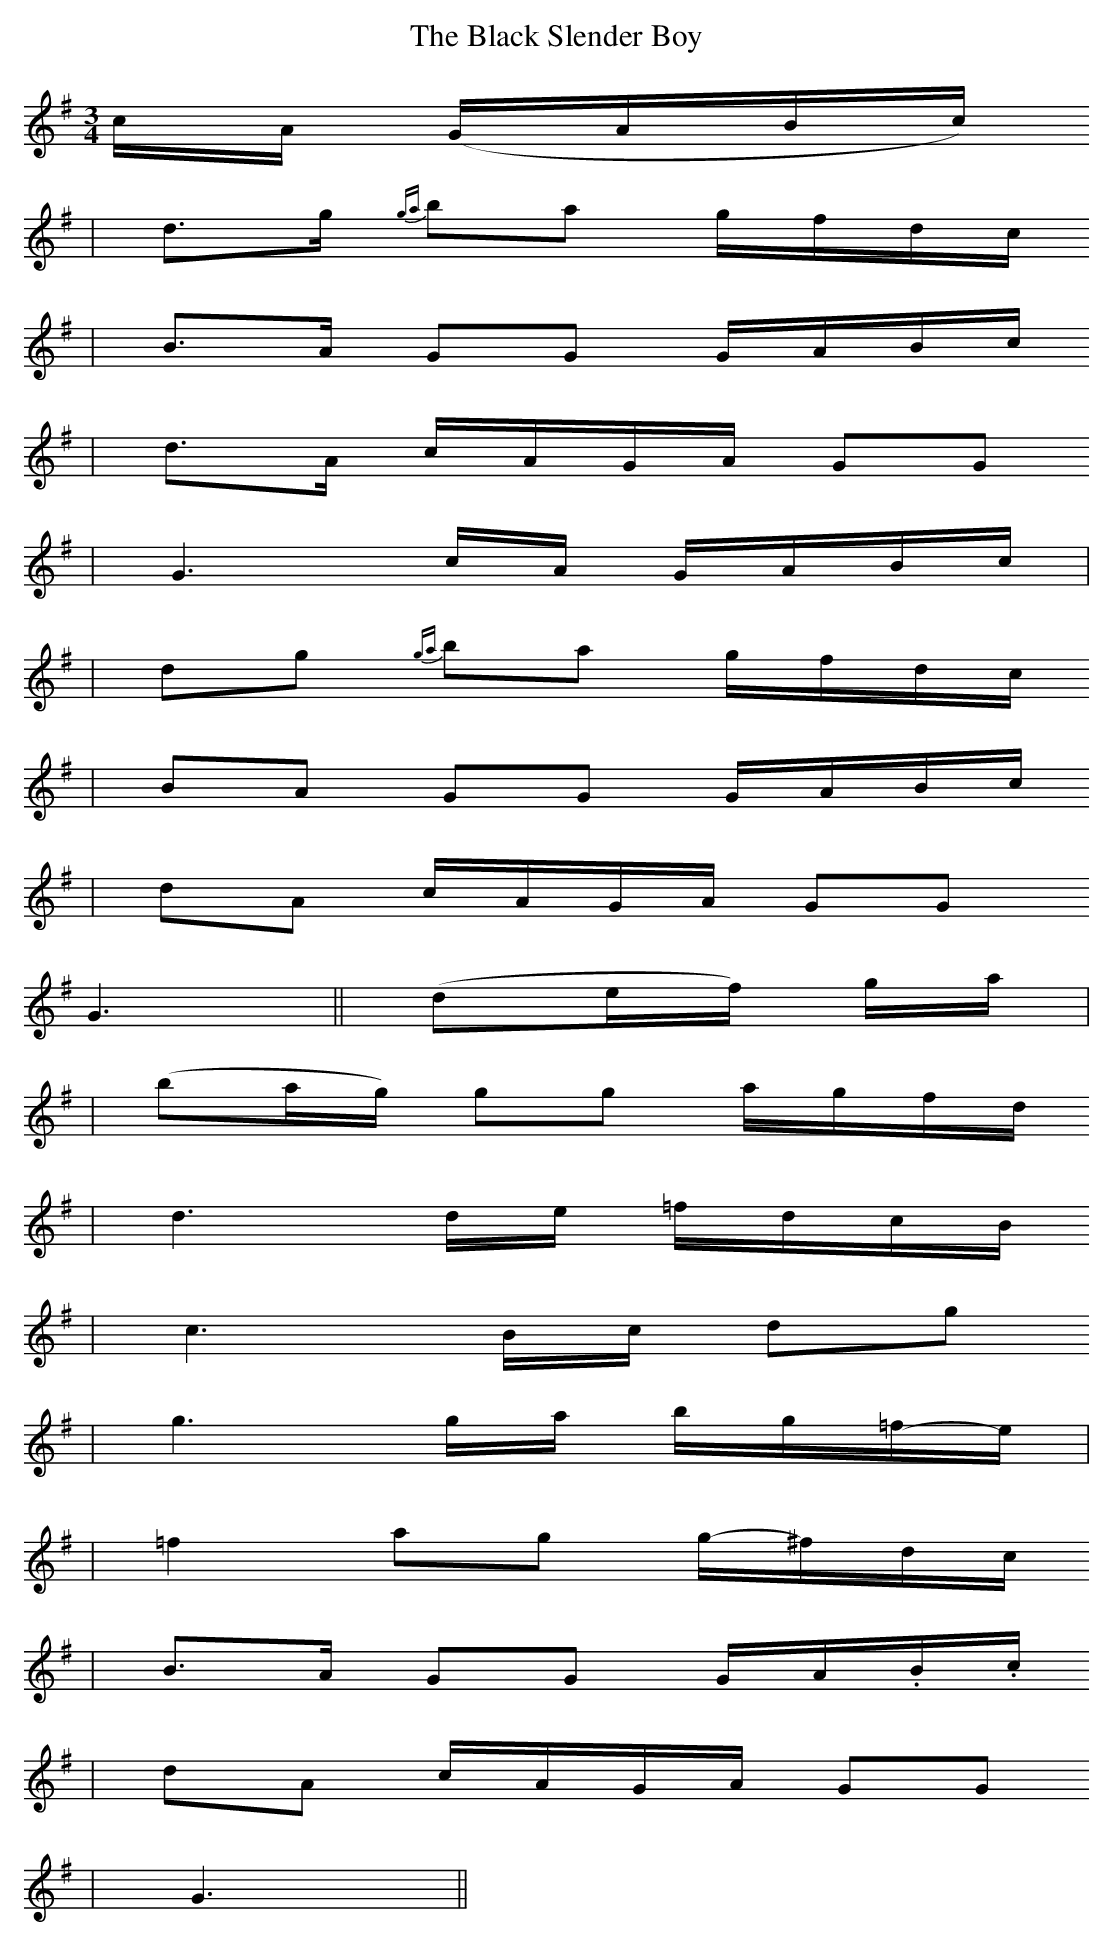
X:1
T: The Black Slender Boy
M: 3/4
L: 1/8
K: G
c/2-A/2 (G/2A/2B/2c/2)
| d>-g {ga}b-a g/2-f/2d/2-c/2
| B>A GG G/2-A/2B/2c/2
| d>A c/2-A/2G/2-A/2 GG
| G3 c/2-A/2 G/2-A/2B/2c/2 |
| dg {ga}b-a g/2-f/2d/2-c/2
| BA GG G/2-A/2B/2c/2
| dA c/2A/2G/2A/2 GG
G3 || (de/2f/2) g/2a/2 |
| (ba/2g/2) gg a/2-g/2f/2-d/2
| d3 d/2-e/2 =f/2-d/2c/2-B/2
| c3 B/2-c/2 dg
| g3 g/2-a/2 b/2-g/2=f/2-e/2 |
| =f2 ag g/2-^f/2d/2-c/2
| B>A GG G/2-A/2.B/2.c/2
| dA c/2A/2G/2A/2 GG
| G3 ||
